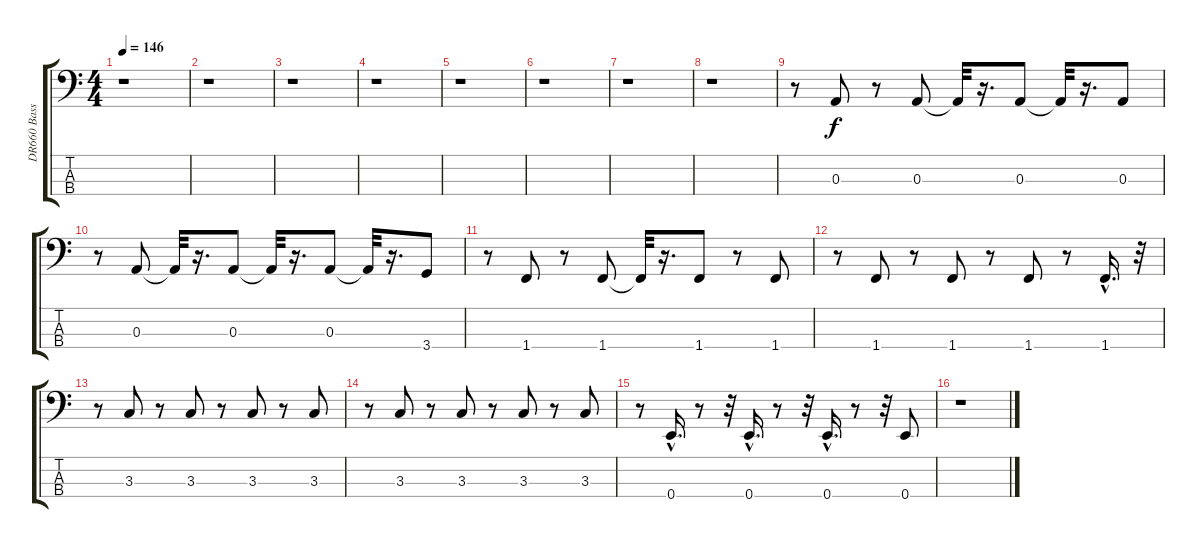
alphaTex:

\track ("DR660 Bass" "DR660 Bass") {instrument synthbass1}
\staff {score tabs}
\tuning (G2 D2 A1 E1) {hide}
\ts (4 4)
\tempo 146
\clef f4
\ks c
r.1{dy f instrument synthbass1} |
r.1 |
r.1 |
r.1 |
r.1 |
r.1 |
r.1 |
r.1 |
r.8 0.3.8 r.8 0.3.8 0.3{t}.32 r.16{d} 0.3.8 0.3{t}.32 r.16{d} 0.3.8 |
r.8 0.3.8 0.3{t}.32 r.16{d} 0.3.8 0.3{t}.32 r.16{d} 0.3.8 0.3{t}.32 r.16{d} 3.4.8 |
r.8 1.4.8 r.8 1.4.8 1.4{t}.32 r.16{d} 1.4.8 r.8 1.4.8 |
r.8 1.4.8 r.8 1.4.8 r.8 1.4.8 r.8 1.4{hac}.16{d} r.32 |
r.8 3.3.8 r.8 3.3.8 r.8 3.3.8 r.8 3.3.8 |
r.8 3.3.8 r.8 3.3.8 r.8 3.3.8 r.8 3.3.8 |
r.8 0.4{hac}.16{d} r.8 r.32 0.4{hac}.16{d} r.8 r.32 0.4{hac}.16{d} r.8 r.32 0.4.8 |
r.1
